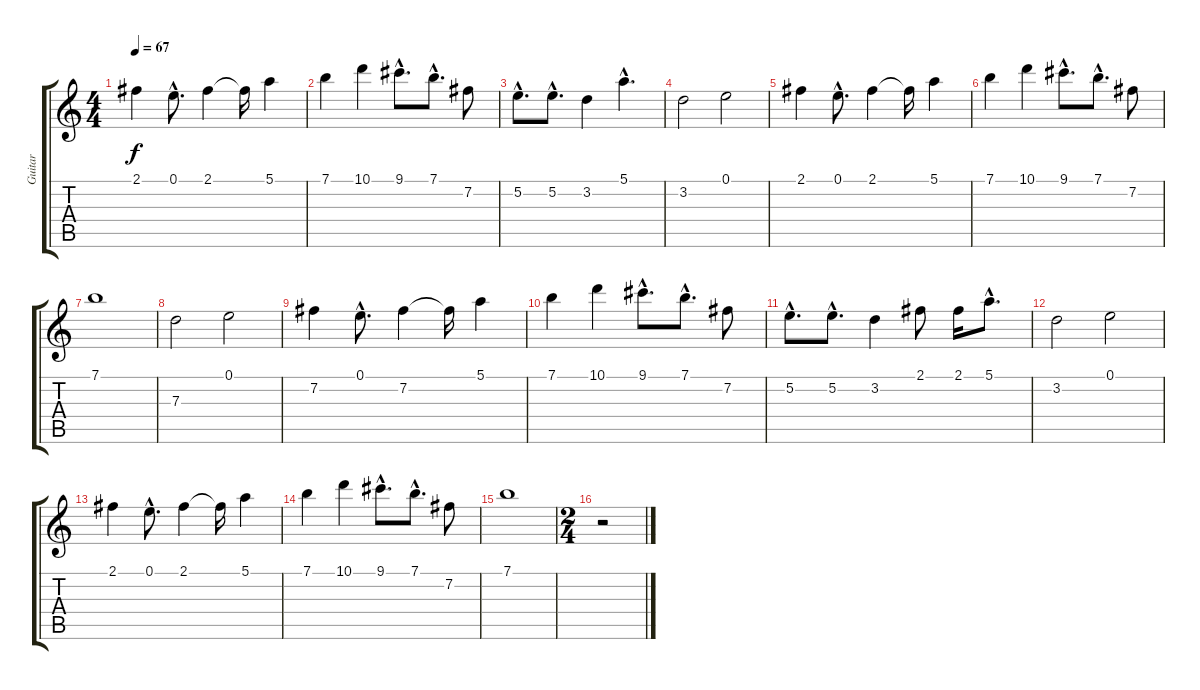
\track ("Guitar" "Guitar") {instrument distortionguitar}
\staff {score tabs}
\tuning (E4 B3 G3 D3 A2 E2) {hide}
\ts (4 4)
\tempo 67
\clef g2
\ks c
2.1.4{dy f} 0.1{hac}.8{d} 2.1.4 2.1{t}.16 5.1.4 |
7.1.4 10.1.4 9.1{hac}.8{d} 7.1{hac}.8{d} 7.2.8 |
5.2{hac}.8{d} 5.2{hac}.8{d} 3.2.4 5.1{hac}.4{d} |
3.2.2 0.1.2 |
2.1.4 0.1{hac}.8{d} 2.1.4 2.1{t}.16 5.1.4 |
7.1.4 10.1.4 9.1{hac}.8{d} 7.1{hac}.8{d} 7.2.8 |
7.1.1 |
7.3.2 0.1.2 |
7.2.4 0.1{hac}.8{d} 7.2.4 7.2{t}.16 5.1.4 |
7.1.4 10.1.4 9.1{hac}.8{d} 7.1{hac}.8{d} 7.2.8 |
5.2{hac}.8{d} 5.2{hac}.8{d} 3.2.4 2.1.8 2.1.16 5.1{hac}.8{d} |
3.2.2 0.1.2 |
2.1.4 0.1{hac}.8{d} 2.1.4 2.1{t}.16 5.1.4 |
7.1.4 10.1.4 9.1{hac}.8{d} 7.1{hac}.8{d} 7.2.8 |
7.1.1 |
\ts (2 4)
r.2
